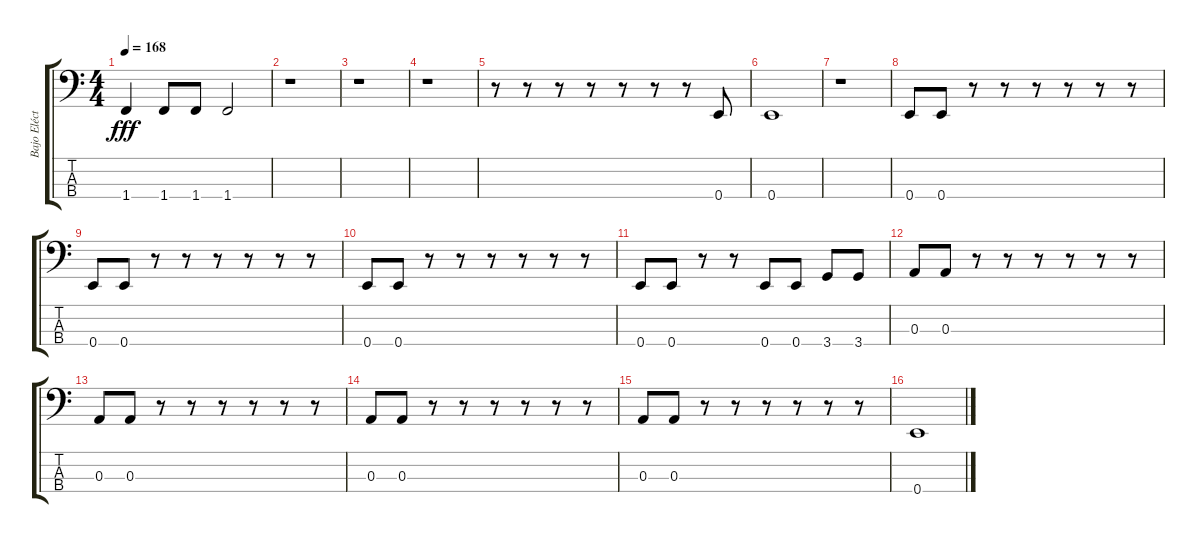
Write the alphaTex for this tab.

\track ("Bajo Eléctrico" "Bajo Eléct") {instrument electricbasspick}
\staff {score tabs}
\tuning (G2 D2 A1 E1) {hide}
\ts (4 4)
\tempo 168
\clef f4
\ks c
1.4.4{dy fff} 1.4.8 1.4.8 1.4.2 |
r.1 |
r.1 |
r.1 |
r.8 r.8 r.8 r.8 r.8 r.8 r.8 0.4.8 |
0.4.1 |
r.1 |
0.4.8 0.4.8 r.8 r.8 r.8 r.8 r.8 r.8 |
0.4.8 0.4.8 r.8 r.8 r.8 r.8 r.8 r.8 |
0.4.8 0.4.8 r.8 r.8 r.8 r.8 r.8 r.8 |
0.4.8 0.4.8 r.8 r.8 0.4.8 0.4.8 3.4.8 3.4.8 |
0.3.8 0.3.8 r.8 r.8 r.8 r.8 r.8 r.8 |
0.3.8 0.3.8 r.8 r.8 r.8 r.8 r.8 r.8 |
0.3.8 0.3.8 r.8 r.8 r.8 r.8 r.8 r.8 |
0.3.8 0.3.8 r.8 r.8 r.8 r.8 r.8 r.8 |
0.4.1
